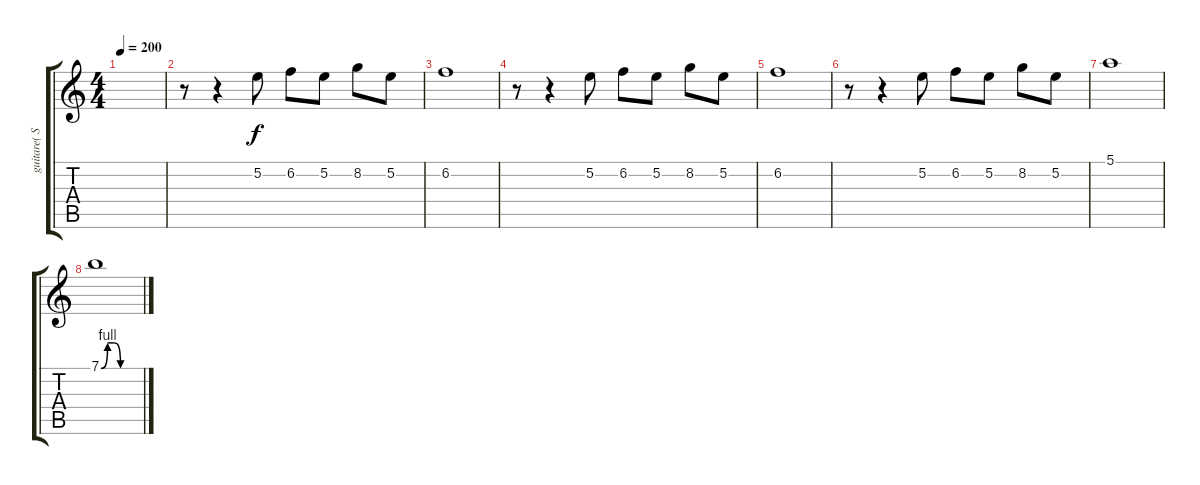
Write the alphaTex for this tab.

\track ("guitare( Shaw Smash )" "guitare( S") {instrument distortionguitar}
\staff {score tabs}
\tuning (E4 B3 G3 D3 A2 E2) {hide}
\ts (4 4)
\tempo 200
\clef g2
\ks c
|
r.8{volume 8} r.4 5.2.8 6.2.8 5.2.8 8.2.8 5.2.8 |
6.2.1 |
r.8 r.4 5.2.8 6.2.8 5.2.8 8.2.8 5.2.8 |
6.2.1 |
r.8 r.4 5.2.8 6.2.8 5.2.8 8.2.8 5.2.8 |
5.1.1 |
7.1{be (custom 0 0 10 4 20 4 30 0 60 0)}.1
